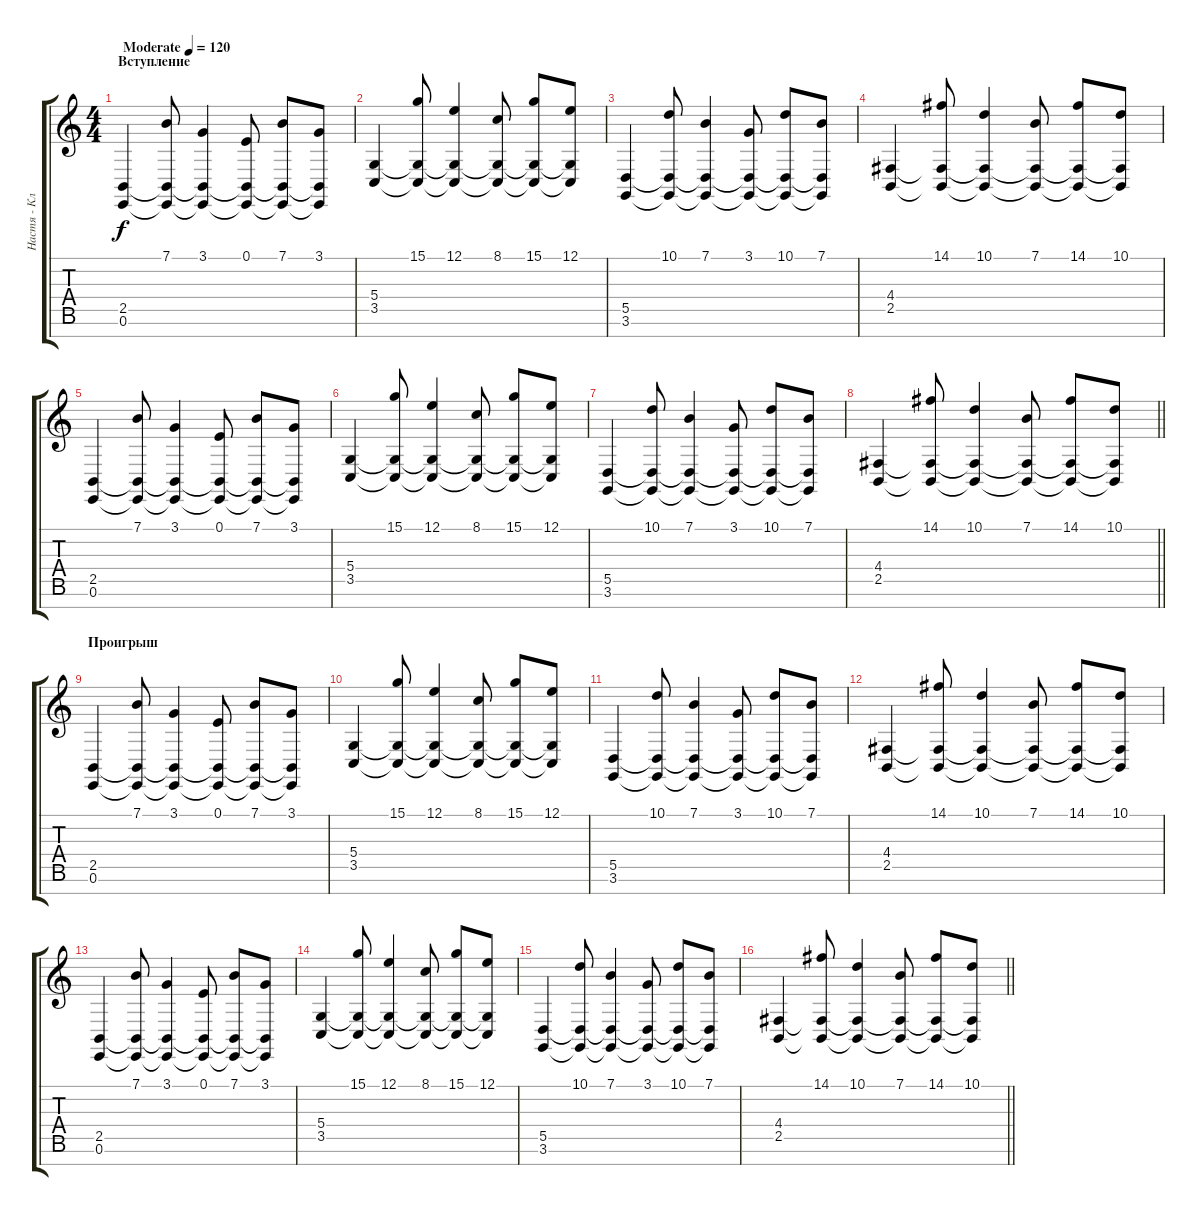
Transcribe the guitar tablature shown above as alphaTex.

\track ("Настя - Клавишные (SintString/Piano)" "Настя - Кл") {instrument brightacousticpiano}
\staff {score tabs}
\tuning (E4 B3 G3 D3 A2 E2 B1) {hide}
\ts (4 4)
\section ("" "Вступление")
\tempo (120 "Moderate")
\clef g2
\ks c
(2.5 0.6).4{dy f instrument brightacousticpiano} (7.1 2.5{t} 0.6{t}).8 (3.1 2.5{t} 0.6{t}).4 (0.1 2.5{t} 0.6{t}).8 (7.1 2.5{t} 0.6{t}).8 (3.1 2.5{t} 0.6{t}).8 |
(5.4 3.5).4 (15.1 5.4{t} 3.5{t}).8 (12.1 5.4{t} 3.5{t}).4 (8.1 5.4{t} 3.5{t}).8 (15.1 5.4{t} 3.5{t}).8 (12.1 5.4{t} 3.5{t}).8 |
(5.5 3.6).4 (10.1 5.5{t} 3.6{t}).8 (7.1 5.5{t} 3.6{t}).4 (3.1 5.5{t} 3.6{t}).8 (10.1 5.5{t} 3.6{t}).8 (7.1 5.5{t} 3.6{t}).8 |
(4.4 2.5).4 (14.1 4.4{t} 2.5{t}).8 (10.1 4.4{t} 2.5{t}).4 (7.1 4.4{t} 2.5{t}).8 (14.1 4.4{t} 2.5{t}).8 (10.1 4.4{t} 2.5{t}).8 |
(2.5 0.6).4 (7.1 2.5{t} 0.6{t}).8 (3.1 2.5{t} 0.6{t}).4 (0.1 2.5{t} 0.6{t}).8 (7.1 2.5{t} 0.6{t}).8 (3.1 2.5{t} 0.6{t}).8 |
(5.4 3.5).4 (15.1 5.4{t} 3.5{t}).8 (12.1 5.4{t} 3.5{t}).4 (8.1 5.4{t} 3.5{t}).8 (15.1 5.4{t} 3.5{t}).8 (12.1 5.4{t} 3.5{t}).8 |
(5.5 3.6).4 (10.1 5.5{t} 3.6{t}).8 (7.1 5.5{t} 3.6{t}).4 (3.1 5.5{t} 3.6{t}).8 (10.1 5.5{t} 3.6{t}).8 (7.1 5.5{t} 3.6{t}).8 |
\barLineRight lightlight
(4.4 2.5).4 (14.1 4.4{t} 2.5{t}).8 (10.1 4.4{t} 2.5{t}).4 (7.1 4.4{t} 2.5{t}).8 (14.1 4.4{t} 2.5{t}).8 (10.1 4.4{t} 2.5{t}).8 |
\section ("" "Проигрыш")
(2.5 0.6).4 (7.1 2.5{t} 0.6{t}).8 (3.1 2.5{t} 0.6{t}).4 (0.1 2.5{t} 0.6{t}).8 (7.1 2.5{t} 0.6{t}).8 (3.1 2.5{t} 0.6{t}).8 |
(5.4 3.5).4 (15.1 5.4{t} 3.5{t}).8 (12.1 5.4{t} 3.5{t}).4 (8.1 5.4{t} 3.5{t}).8 (15.1 5.4{t} 3.5{t}).8 (12.1 5.4{t} 3.5{t}).8 |
(5.5 3.6).4 (10.1 5.5{t} 3.6{t}).8 (7.1 5.5{t} 3.6{t}).4 (3.1 5.5{t} 3.6{t}).8 (10.1 5.5{t} 3.6{t}).8 (7.1 5.5{t} 3.6{t}).8 |
(4.4 2.5).4 (14.1 4.4{t} 2.5{t}).8 (10.1 4.4{t} 2.5{t}).4 (7.1 4.4{t} 2.5{t}).8 (14.1 4.4{t} 2.5{t}).8 (10.1 4.4{t} 2.5{t}).8 |
(2.5 0.6).4 (7.1 2.5{t} 0.6{t}).8 (3.1 2.5{t} 0.6{t}).4 (0.1 2.5{t} 0.6{t}).8 (7.1 2.5{t} 0.6{t}).8 (3.1 2.5{t} 0.6{t}).8 |
(5.4 3.5).4 (15.1 5.4{t} 3.5{t}).8 (12.1 5.4{t} 3.5{t}).4 (8.1 5.4{t} 3.5{t}).8 (15.1 5.4{t} 3.5{t}).8 (12.1 5.4{t} 3.5{t}).8 |
(5.5 3.6).4 (10.1 5.5{t} 3.6{t}).8 (7.1 5.5{t} 3.6{t}).4 (3.1 5.5{t} 3.6{t}).8 (10.1 5.5{t} 3.6{t}).8 (7.1 5.5{t} 3.6{t}).8 |
\barLineRight lightlight
(4.4 2.5).4 (14.1 4.4{t} 2.5{t}).8 (10.1 4.4{t} 2.5{t}).4 (7.1 4.4{t} 2.5{t}).8 (14.1 4.4{t} 2.5{t}).8 (10.1 4.4{t} 2.5{t}).8
